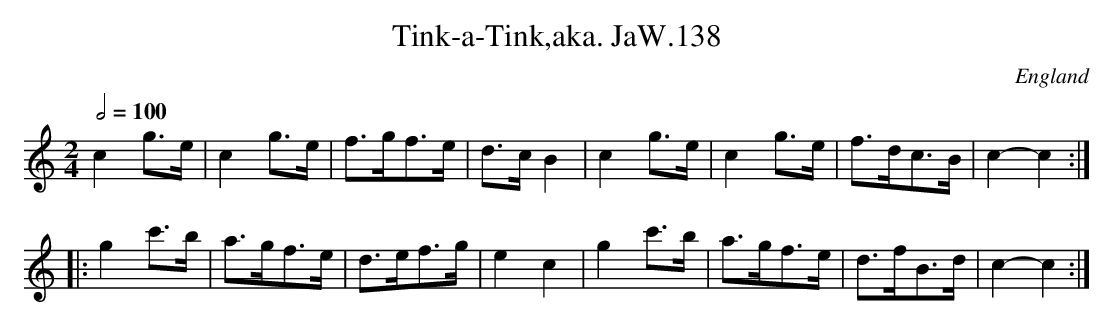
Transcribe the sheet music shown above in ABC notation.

X:1
T:Tink-a-Tink,aka. JaW.138
M:2/4
L:1/8
Q:1/2=100
O:England
notC:"Clarinett Primo", Untitled in MS
K:C major
c2g>e|c2g>e|f>gf>e|d>cB2|c2g>e|c2g>e|f>dc>B|c2-c2:|!
|:g2c'>b|a>gf>e|d>ef>g|e2c2|g2c'>b|a>gf>e|d>fB>d|c2-c2:|
